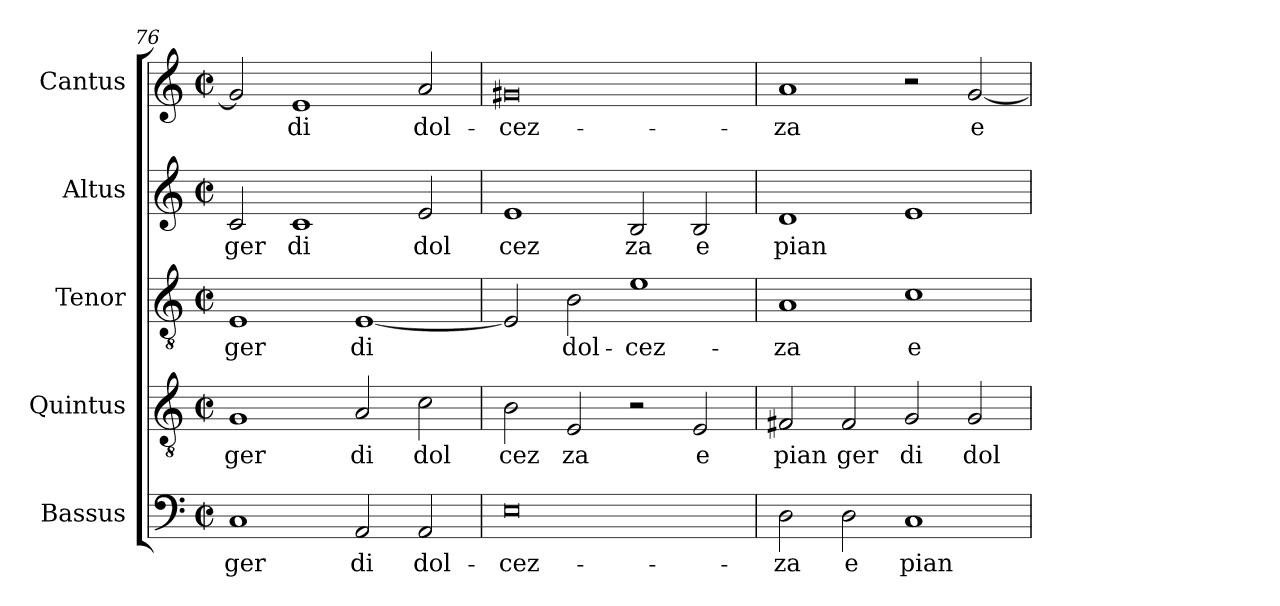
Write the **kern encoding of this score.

**kern	**text	**kern	**text	**kern	**text	**kern	**text	**kern	**text
*part5	*part5	*part4	*part4	*part3	*part3	*part2	*part2	*part1	*part1
*staff5	*staff5	*staff4	*staff4	*staff3	*staff3	*staff2	*staff2	*staff1	*staff1
*I"Bassus	*	*I"Quintus	*	*I"Tenor	*	*I"Altus	*	*I"Cantus	*
!!LO:PB:g=z
*clefF4	*	*clefGv2	*	*clefGv2	*	*clefG2	*	*clefG2	*
*k[]	*	*k[]	*	*k[]	*	*k[]	*	*k[]	*
*C:	*	*C:	*	*C:	*	*C:	*	*C:	*
*M2/2	*	*M2/2	*	*M2/2	*	*M2/2	*	*M2/2	*
*met(c|)	*	*met(c|)	*	*met(c|)	*	*met(c|)	*	*met(c|)	*
=76	=76	=76	=76	=76	=76	=76	=76	=76	=76
!	!LO:LY:b:cj	!	!LO:LY:b:cj	!	!LO:LY:b:cj	!	!LO:LY:b:cj	!	!LO:LY:b:cj
1C	-ger	1G	-ger	1E	ger	2c/	ger	2g/]	.
!	!	!	!	!	!	!	!LO:LY:b:cj	!	!LO:LY:b:cj
.	.	.	.	.	.	1c	di	1e	di
!	!LO:LY:b:cj	!	!LO:LY:b:cj	!	!LO:LY:b:cj	!	!	!	!
2AA/	di	2A/	di	[<1E	di	.	.	.	.
!	!LO:LY:b:cj	!	!LO:LY:b:cj	!	!	!	!LO:LY:b:cj	!	!LO:LY:b:cj
2AA/	dol-	2c\	dol	.	.	2e/	dol	2a/	dol-
=77	=77	=77	=77	=77	=77	=77	=77	=77	=77
!	!LO:LY:b:cj	!	!LO:LY:b:cj	!	!LO:LY:b:cj	!	!LO:LY:b:cj	!	!LO:LY:b:cj
0E	-cez-	2B\	cez	2E/]	.	1e	cez	0g#X	-cez-
!	!	!	!LO:LY:b:cj	!	!LO:LY:b:cj	!	!	!	!
.	.	2E/	za	2B\	dol-	.	.	.	.
!	!	!	!	!	!LO:LY:b:cj	!	!LO:LY:b:cj	!	!
.	.	2r	.	1e	-cez-	2B/	za	.	.
!	!	!	!LO:LY:b:cj	!	!	!	!LO:LY:b:cj	!	!
.	.	2E/	e	.	.	2B/	e	.	.
=78	=78	=78	=78	=78	=78	=78	=78	=78	=78
!	!LO:LY:b:cj	!	!LO:LY:b:cj	!	!LO:LY:b:cj	!	!LO:LY:b:cj	!	!LO:LY:b:cj
2D\	-za	2F#X/	pian	1A	-za	1d	pian	1a	-za
!	!LO:LY:b:cj	!	!LO:LY:b:cj	!	!	!	!	!	!
2D\	e	2F#/	ger	.	.	.	.	.	.
!	!LO:LY:b:cj	!	!LO:LY:b:cj	!	!LO:LY:b:cj	!	!LO:LY:b:cj	!	!
1C	pian-	2G/	di	1c	e	1e	.	2r	.
!	!	!	!LO:LY:b:cj	!	!	!	!	!	!LO:LY:b:cj
.	.	2G/	dol	.	.	.	.	[<2g/	e
=	=	=	=	=	=	=	=	=	=
*-	*-	*-	*-	*-	*-	*-	*-	*-	*-
